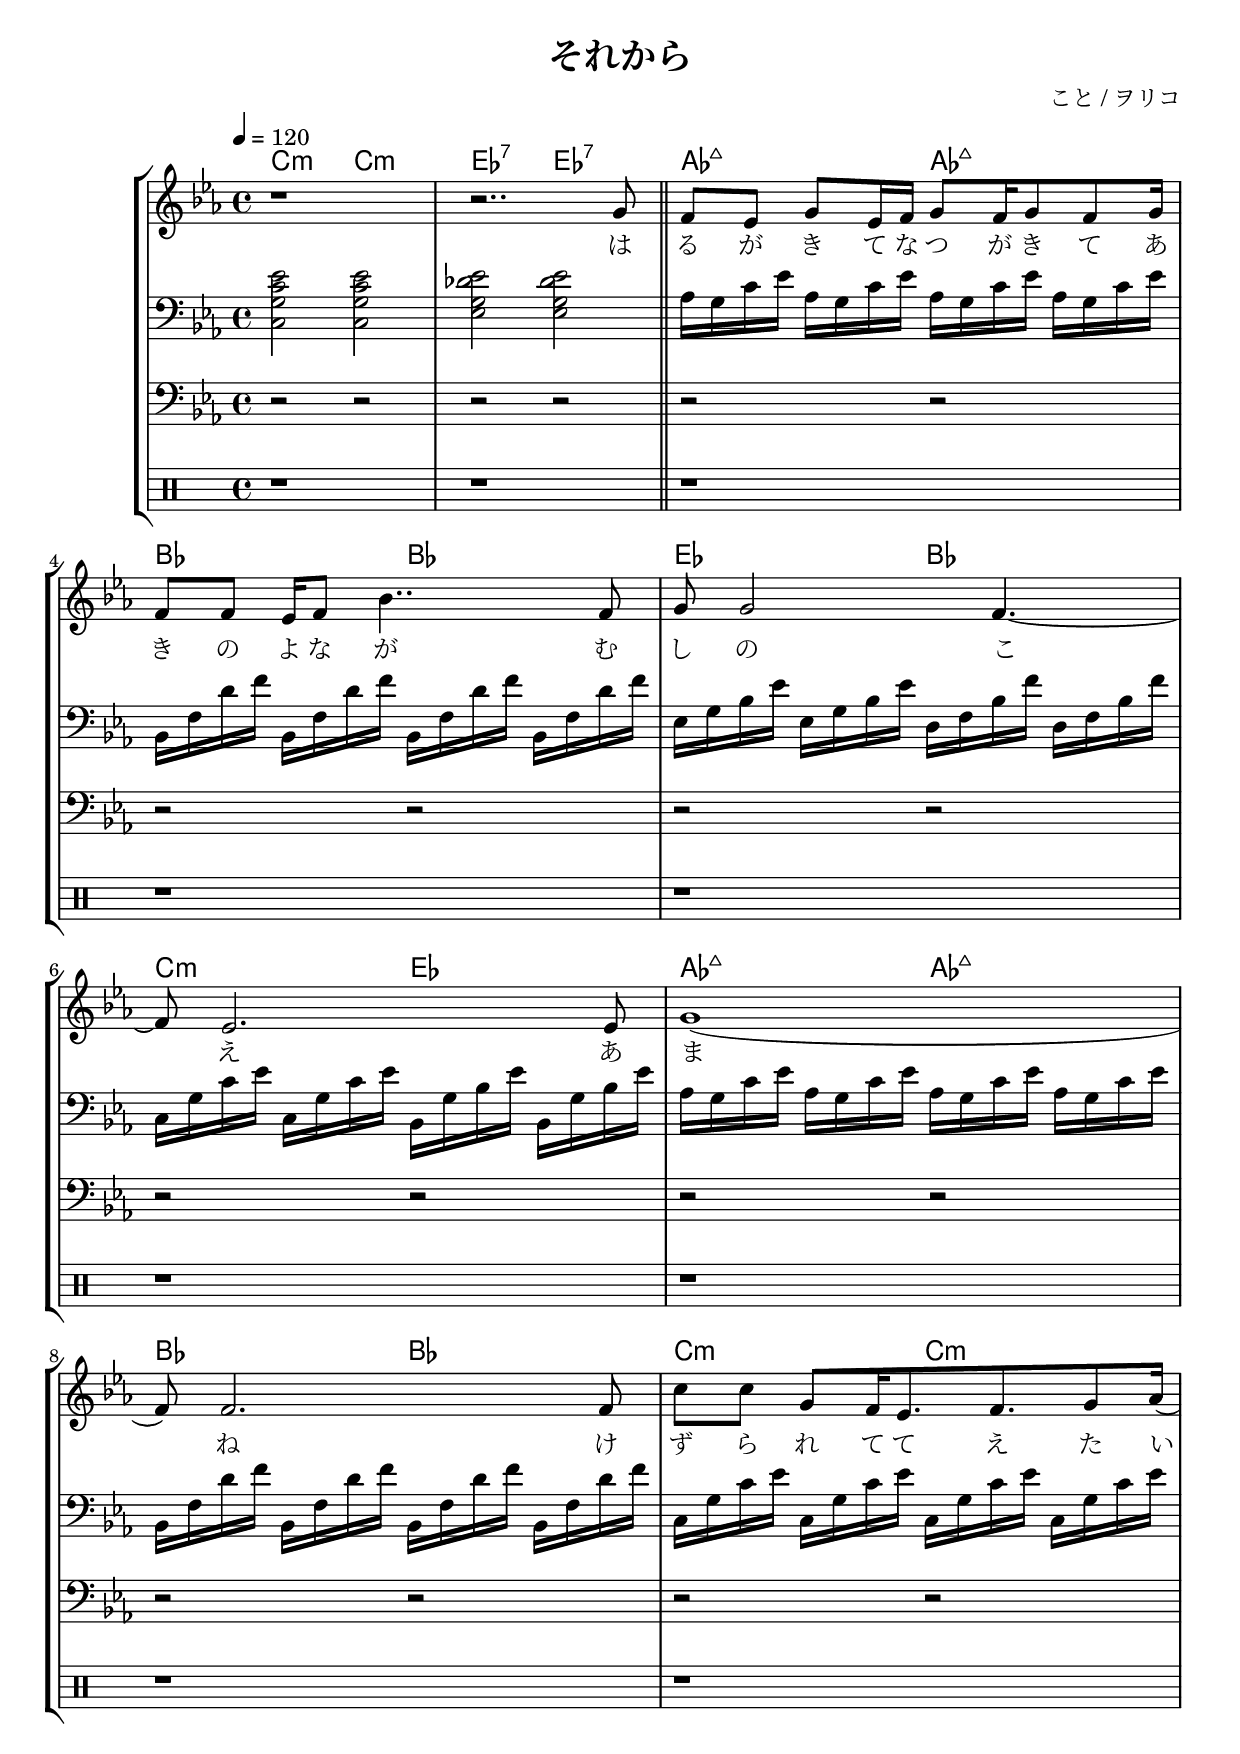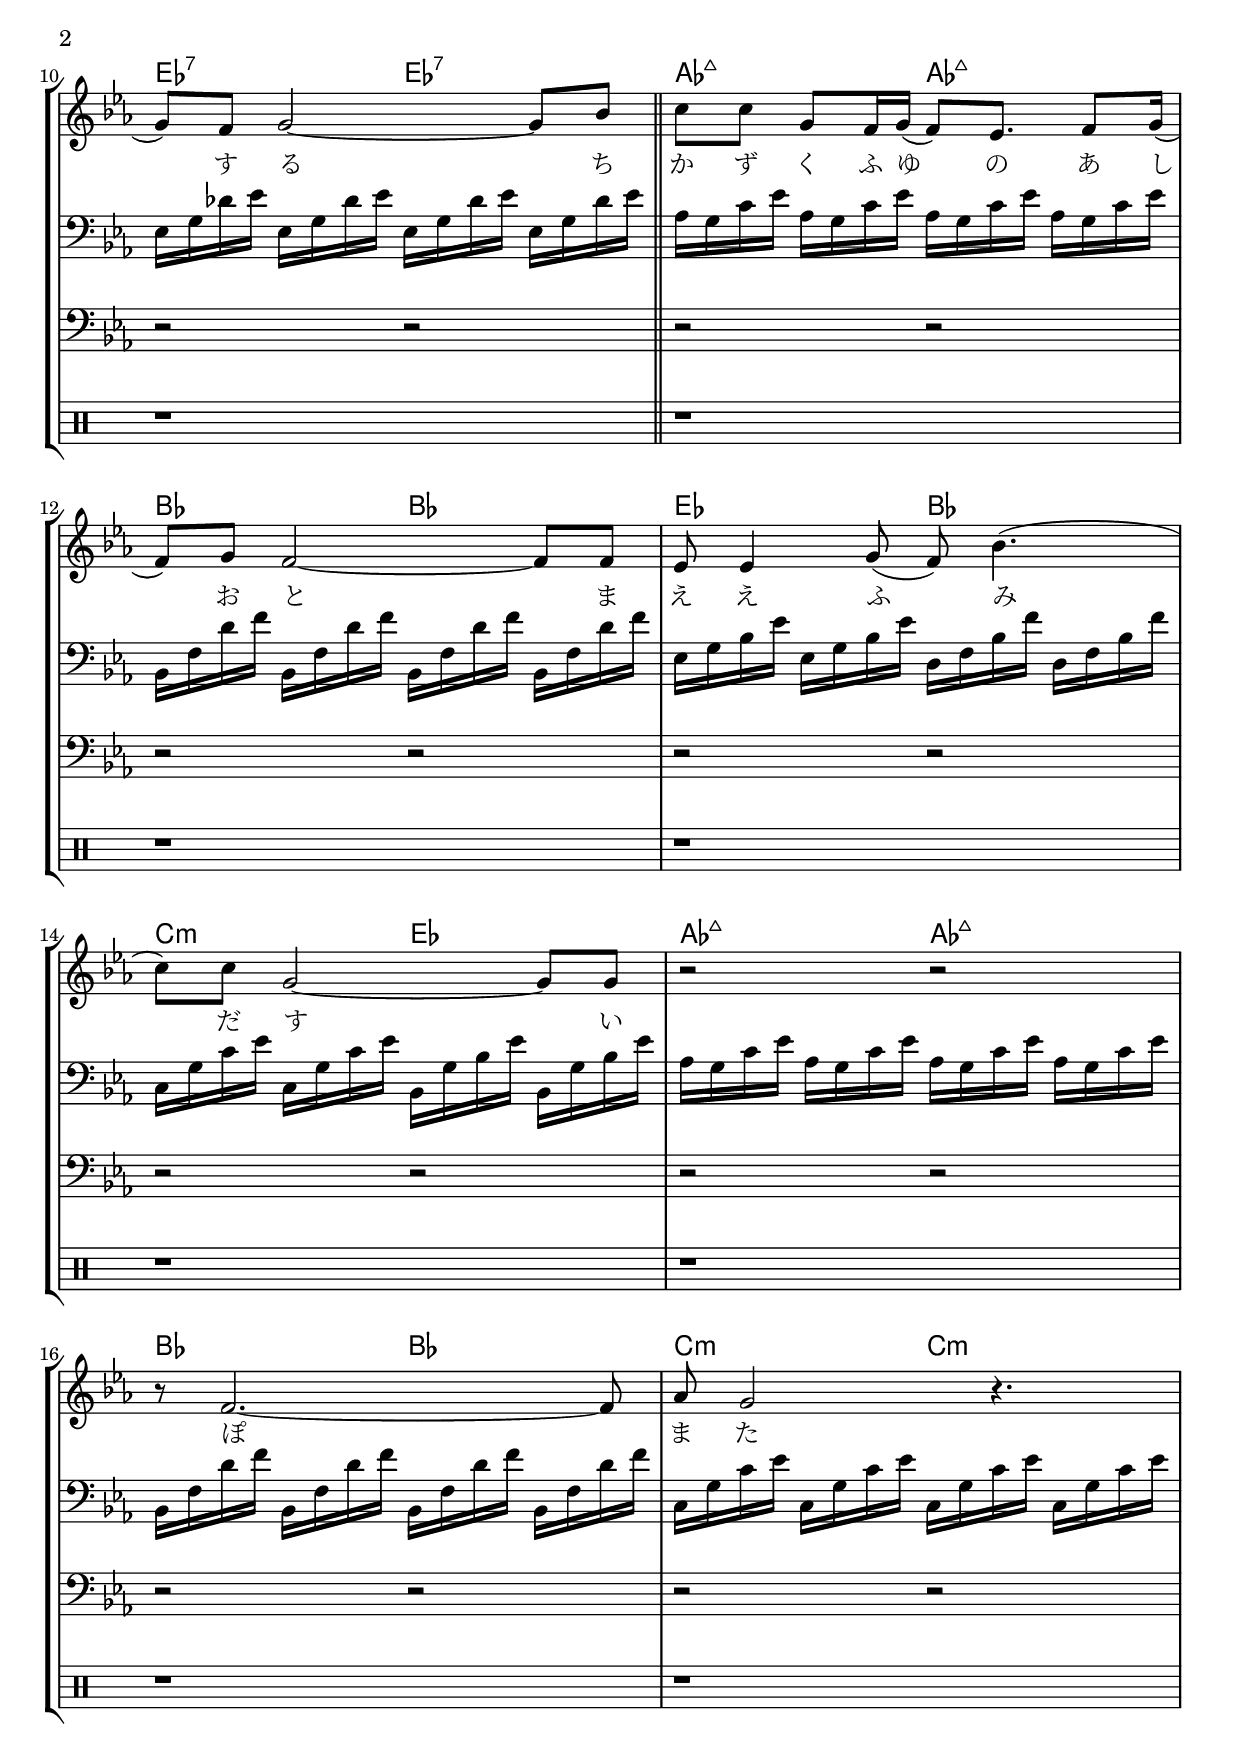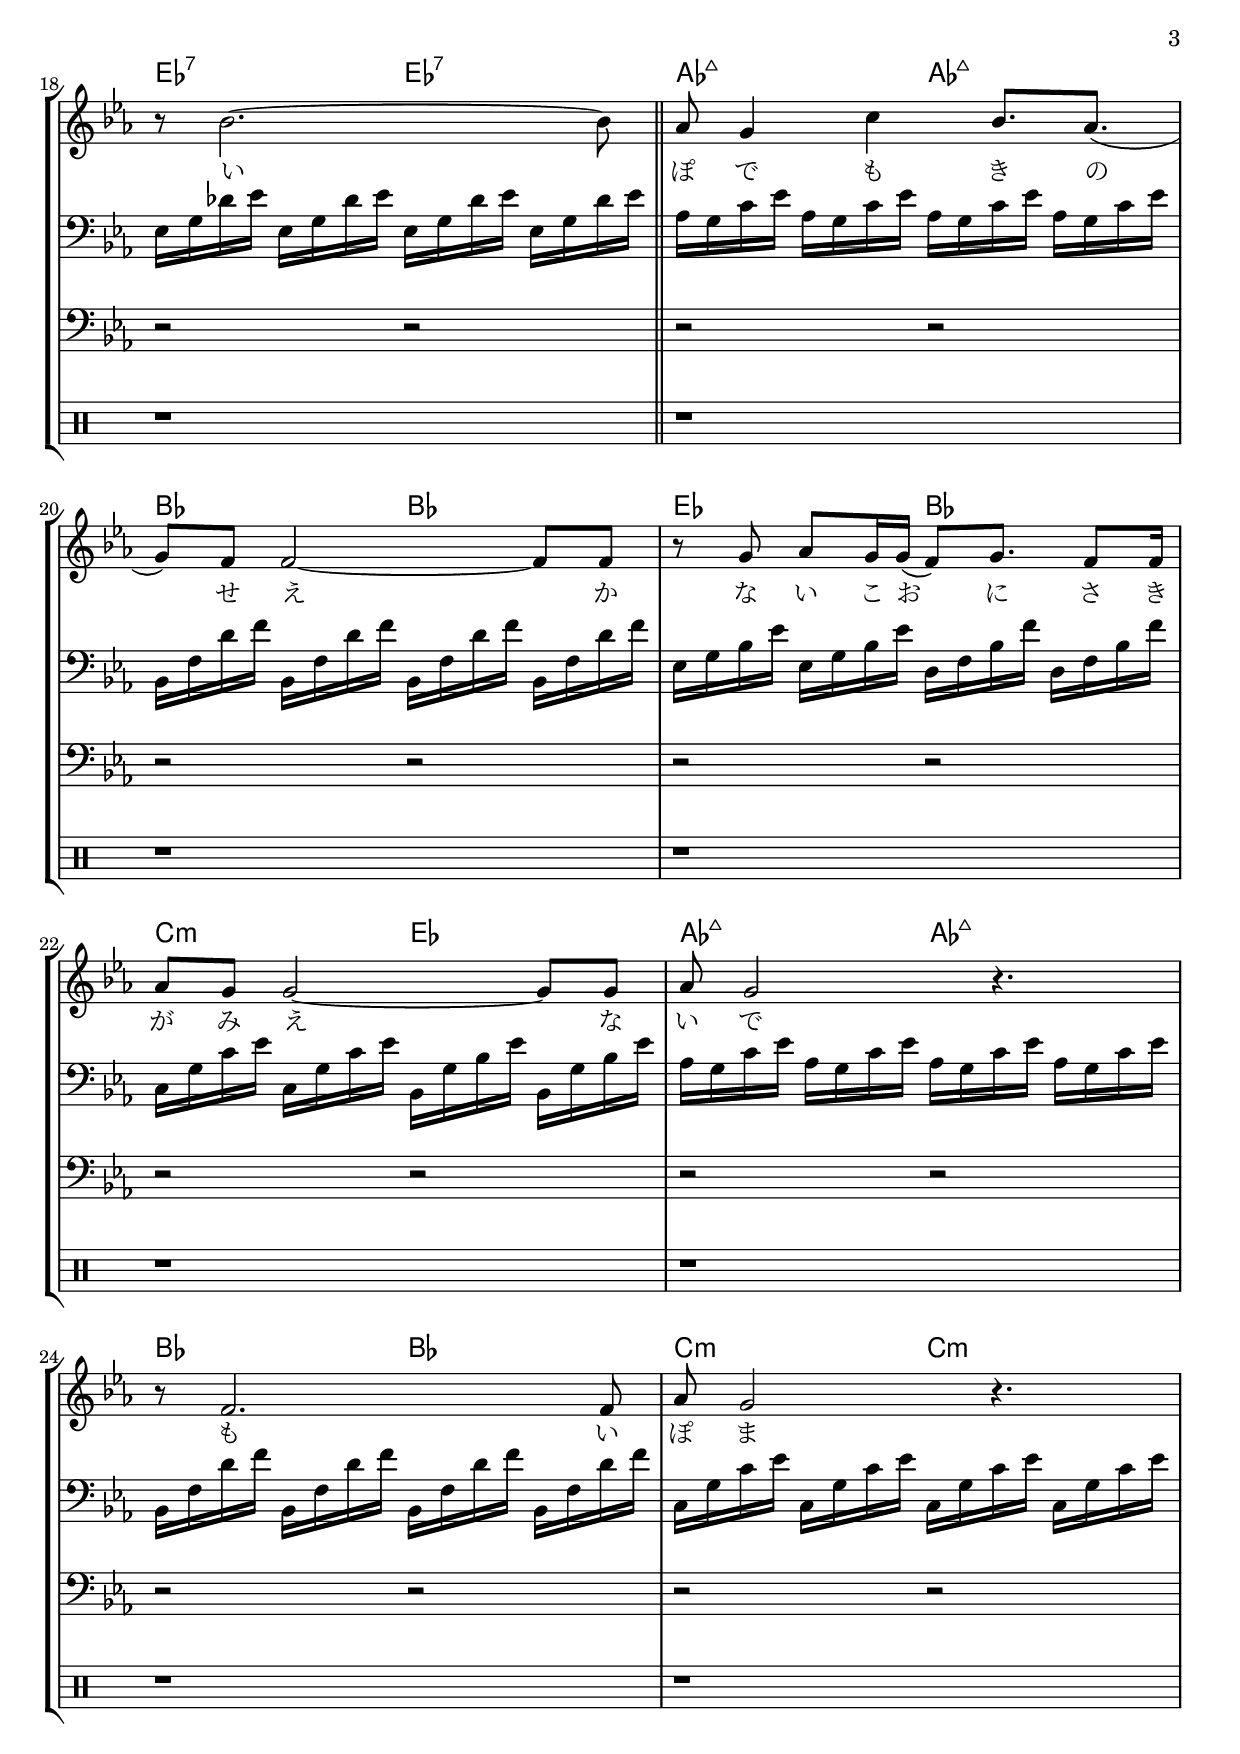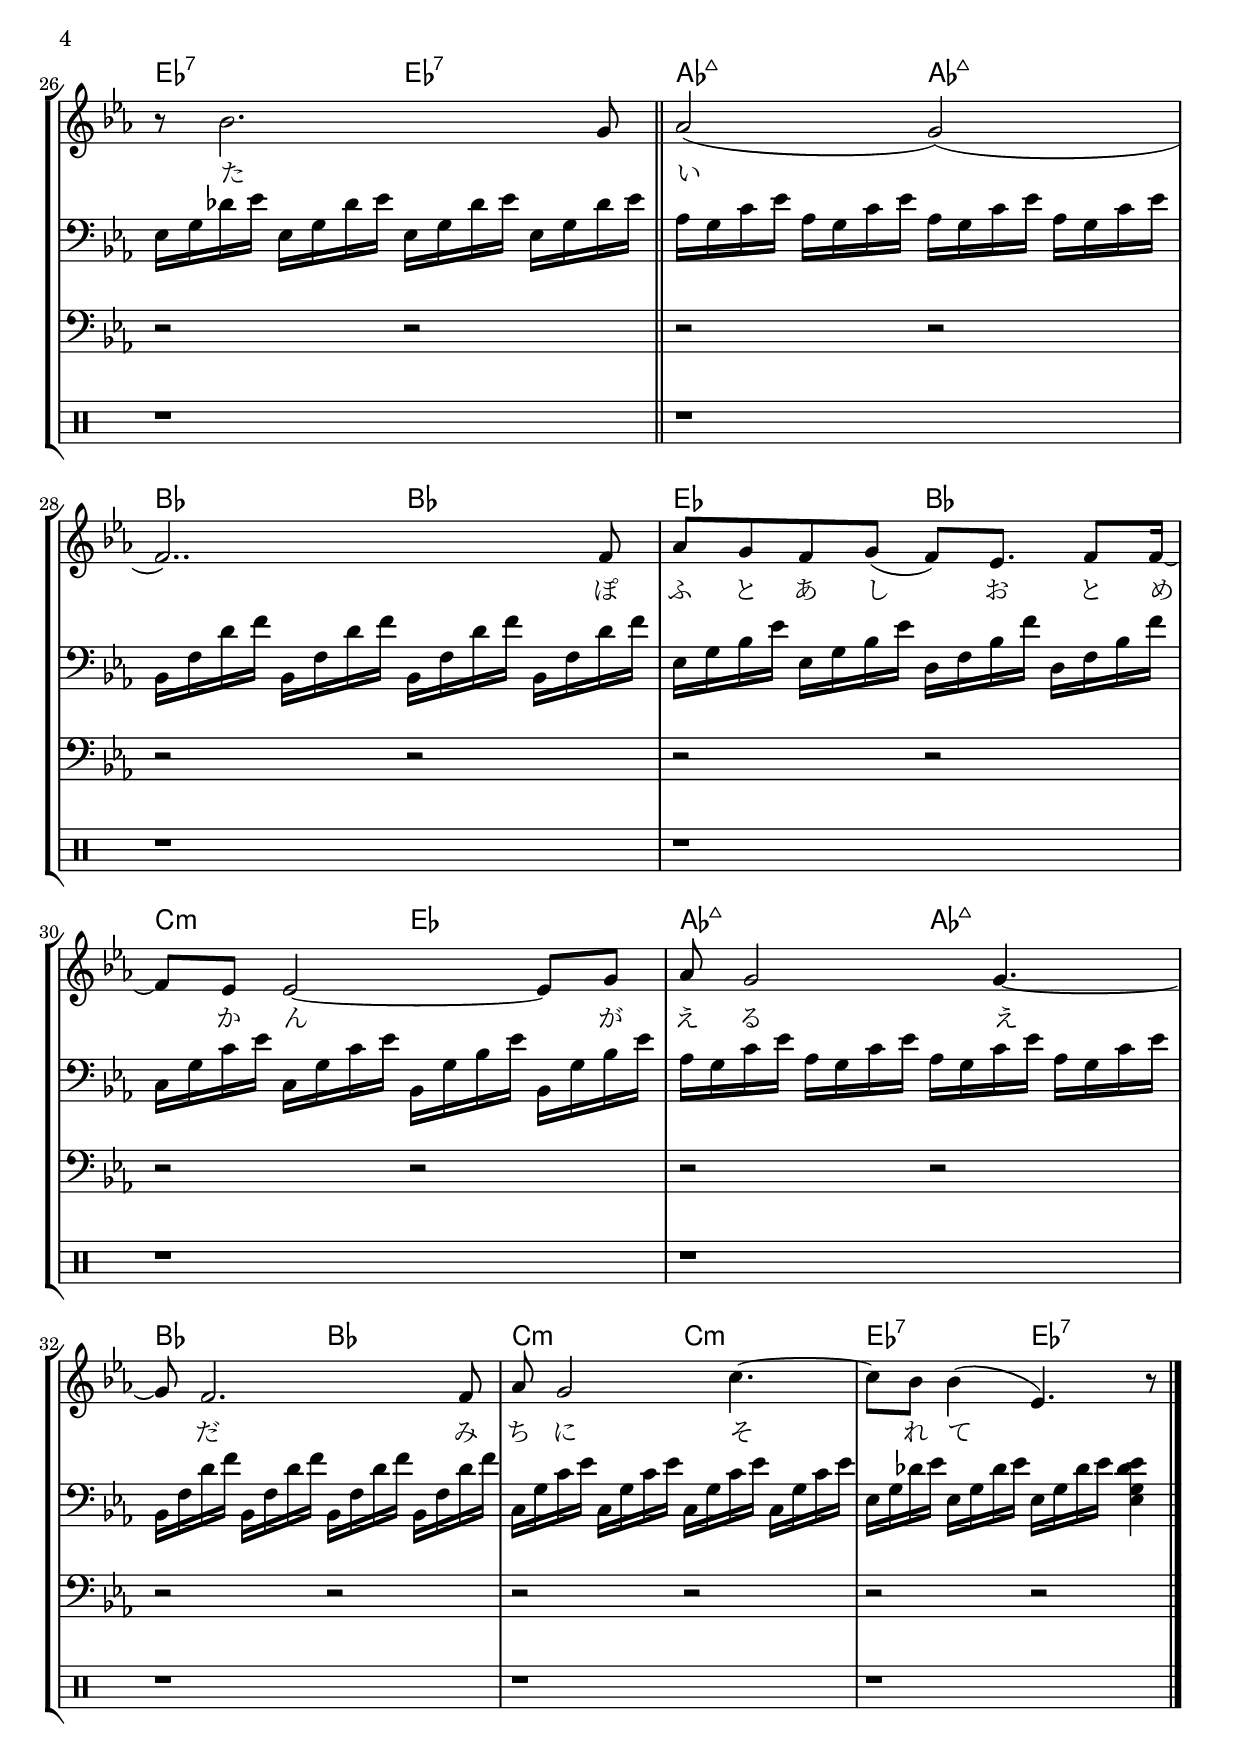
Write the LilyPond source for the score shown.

\version "2.12.1"

\header {
	title = \markup {それから}
	composer = \markup \center-column {"こと / ヲリコ"}
}

harmony = \chordmode {
	c2:m c:m es:7 es:7 

	as:maj7 as:maj7 bes bes es bes c:m es as:maj7 as:maj7 bes bes c:m c:m es:7 es:7 

	as:maj7 as:maj7 bes bes es bes c:m es as:maj7 as:maj7 bes bes c:m c:m es:7 es:7 

	as:maj7 as:maj7 bes bes es bes c:m es as:maj7 as:maj7 bes bes c:m c:m es:7 es:7 

	as:maj7 as:maj7 bes bes es bes c:m es as:maj7 as:maj7 bes bes c:m c:m es:7 es:7 
}

melody = {
	\key es \major
	\tempo 4 = 120
	r1 | r2.. 
	\set Staff.midiInstrument = #"fss0.35"
	g'8 
	f'8  es'8  g'8  es'16  f'16  g'8  f'16  g'8  f'8  g'16 
	f'8  f'8  es'16  f'8  bes'4..  f'8 
	g'8  g'2  f'4.~ 
	f'8  es'2.  es'8 
	g'1 
	(f'8)  f'2.  f'8 
	c''8  c''8  g'8  f'16  es'8.  f'8.  g'8  as'16 
	(g'8)  f'8  g'2~g'8  	\set Staff.midiInstrument = #"fss0.35"
	bes'8 
	c''8  c''8  g'8  f'16  g'16  (f'8)  es'8.  f'8  g'16 
	(f'8)  g'8  f'2~f'8  f'8 
	es'8  es'4  g'8  (f'8)  bes'4. 
	(c''8)  c''8  g'2~g'8  g'8 
	r2  r2~ 
	r8  f'2.  f'8 
	as'8  g'2  r4.~ 
	r8  bes'2.  	\set Staff.midiInstrument = #"fss0.35"
	bes'8 
	as'8  g'4  c''4  bes'8.  as'8. 
	(g'8)  f'8  f'2~f'8  f'8 
	r8  g'8  as'8  g'16  g'16  (f'8)  g'8.  f'8  f'16 
	as'8  g'8  g'2~g'8  g'8 
	as'8  g'2  r4. 
	r8  f'2.  f'8 
	as'8  g'2  r4.~ 
	r8  bes'2.  	\set Staff.midiInstrument = #"fss0.35"
	g'8 
	as'2  (g'2) 
	(f'2..)  f'8 
	as'8  g'8  f'8  g'8  (f'8)  es'8.  f'8  f'16~ 
	f'8  es'8  es'2~es'8  g'8 
	as'8  g'2  g'4.~ 
	g'8  f'2.  f'8 
	as'8  g'2  c''4.~ 
	c''8  bes'8  bes'4  (es'4.)  	r8 	\bar "|."
}

words = \lyricmode {
	
	は  る  が  き  て  な  つ  が  き  て  あ  き  の  よ  な  が  む  し  の  こ  え  あ  ま  ね  け  ず  ら  れ  て  て  え  た  い  す  る  
	ち  か  ず  く  ふ  ゆ  の  あ  し  お  と  ま  え  え  ふ  み  だ  す  い  ぽ  ま  た  い  ぽ  
	で  も  き  の  せ  え  か  な  い  こ  お  に  さ  き  が  み  え  な  い  で  も  い  ぽ  ま  た  い  ぽ  
	ふ  と  あ  し  お  と  め  か  ん  が  え  る  え  だ  み  ち  に  そ  れ  て  み  よ  お  
}

tempochange = {
	\tempo 4 = 120
	r1 | r1 \bar "||"
	\tempo 4 = 120
	r1 | r1 | r1 | r1 | r1 | r1 | r1 | r1 \bar "||"
	\tempo 4 = 120
	r1 | r1 | r1 | r1 | r1 | r1 | r1 | r1 \bar "||"
	\tempo 4 = 120
	r1 | r1 | r1 | r1 | r1 | r1 | r1 | r1 \bar "||"
	\tempo 4 = 120
	r1 | r1 | r1 | r1 | r1 | r1 | r1 | r1 \bar "|."
}

mainacc = {
	\clef bass
	\set Staff.midiInstrument = #"Bird Tweet"
	\key es \major
	\tempo 4 = 120
	<c g c' es'>2
	<c g c' es'>2
	<es g des' es'>2
	<es g des' es'>2
	\bar "||"

	\set Staff.midiInstrument = #"Acoustic Guitar (steel)"
	as16 g c' es' as g c' es'
	as16 g c' es' as g c' es'
	bes,16 f d' f' bes, f d' f'
	bes,16 f d' f' bes, f d' f'
	es16 g bes es' es g bes es'
	d16 f bes f' d f bes f'
	c16 g c' es' c g c' es'
	bes,16 g bes es' bes, g bes es'
	as16 g c' es' as g c' es'
	as16 g c' es' as g c' es'
	bes,16 f d' f' bes, f d' f'
	bes,16 f d' f' bes, f d' f'
	c16 g c' es' c g c' es'
	c16 g c' es' c g c' es'
	es16 g des' es' es g des' es'
	es16 g des' es' es g des' es'
	\bar "||"

	\set Staff.midiInstrument = #"Acoustic Guitar (steel)"
	as16 g c' es' as g c' es'
	as16 g c' es' as g c' es'
	bes,16 f d' f' bes, f d' f'
	bes,16 f d' f' bes, f d' f'
	es16 g bes es' es g bes es'
	d16 f bes f' d f bes f'
	c16 g c' es' c g c' es'
	bes,16 g bes es' bes, g bes es'
	as16 g c' es' as g c' es'
	as16 g c' es' as g c' es'
	bes,16 f d' f' bes, f d' f'
	bes,16 f d' f' bes, f d' f'
	c16 g c' es' c g c' es'
	c16 g c' es' c g c' es'
	es16 g des' es' es g des' es'
	es16 g des' es' es g des' es'
	\bar "||"

	\set Staff.midiInstrument = #"Acoustic Guitar (steel)"
	as16 g c' es' as g c' es'
	as16 g c' es' as g c' es'
	bes,16 f d' f' bes, f d' f'
	bes,16 f d' f' bes, f d' f'
	es16 g bes es' es g bes es'
	d16 f bes f' d f bes f'
	c16 g c' es' c g c' es'
	bes,16 g bes es' bes, g bes es'
	as16 g c' es' as g c' es'
	as16 g c' es' as g c' es'
	bes,16 f d' f' bes, f d' f'
	bes,16 f d' f' bes, f d' f'
	c16 g c' es' c g c' es'
	c16 g c' es' c g c' es'
	es16 g des' es' es g des' es'
	es16 g des' es' es g des' es'
	\bar "||"

	\set Staff.midiInstrument = #"Acoustic Guitar (steel)"
	as16 g c' es' as g c' es'
	as16 g c' es' as g c' es'
	bes,16 f d' f' bes, f d' f'
	bes,16 f d' f' bes, f d' f'
	es16 g bes es' es g bes es'
	d16 f bes f' d f bes f'
	c16 g c' es' c g c' es'
	bes,16 g bes es' bes, g bes es'
	as16 g c' es' as g c' es'
	as16 g c' es' as g c' es'
	bes,16 f d' f' bes, f d' f'
	bes,16 f d' f' bes, f d' f'
	c16 g c' es' c g c' es'
	c16 g c' es' c g c' es'
	es16 g des' es' es g des' es'
	es16 g des' es' <es g des' es'>4
	\bar "|."
}

subacc = {
	\clef bass
	\set Staff.midiInstrument = #"Acoustic grand"
	\key es \major
	\tempo 4 = 120
	r2
	r2
	r2
	r2
	\bar "||"

	\set Staff.midiInstrument = #"Acoustic grand"
	r2
	r2
	r2
	r2
	r2
	r2
	r2
	r2
	r2
	r2
	r2
	r2
	r2
	r2
	r2
	r2
	\bar "||"

	\set Staff.midiInstrument = #"Acoustic grand"
	r2
	r2
	r2
	r2
	r2
	r2
	r2
	r2
	r2
	r2
	r2
	r2
	r2
	r2
	r2
	r2
	\bar "||"

	\set Staff.midiInstrument = #"Acoustic grand"
	r2
	r2
	r2
	r2
	r2
	r2
	r2
	r2
	r2
	r2
	r2
	r2
	r2
	r2
	r2
	r2
	\bar "||"

	\set Staff.midiInstrument = #"Acoustic grand"
	r2
	r2
	r2
	r2
	r2
	r2
	r2
	r2
	r2
	r2
	r2
	r2
	r2
	r2
	r2
	r2
	\bar "|."
}

percA = {
	\drummode {
	r1 |r1 \bar "||"
	r1 |r1 |r1 |r1 |r1 |r1 |r1 |r1 \bar "||"
	r1 |r1 |r1 |r1 |r1 |r1 |r1 |r1 \bar "||"
	r1 |r1 |r1 |r1 |r1 |r1 |r1 |r1 \bar "||"
	r1 |r1 |r1 |r1 |r1 |r1 |r1 |r1 \bar "|."
	}
}

percB = {
	\drummode {
	r1 |r1 \bar "||"
	r1 |r1 |r1 |r1 |r1 |r1 |r1 |r1 \bar "||"
	r1 |r1 |r1 |r1 |r1 |r1 |r1 |r1 \bar "||"
	r1 |r1 |r1 |r1 |r1 |r1 |r1 |r1 \bar "||"
	r1 |r1 |r1 |r1 |r1 |r1 |r1 |r1 \bar "|."
	}
}

percC = {
	\drummode {
	r1 |r1 \bar "||"
	r1 |r1 |r1 |r1 |r1 |r1 |r1 |r1 \bar "||"
	r1 |r1 |r1 |r1 |r1 |r1 |r1 |r1 \bar "||"
	r1 |r1 |r1 |r1 |r1 |r1 |r1 |r1 \bar "||"
	r1 |r1 |r1 |r1 |r1 |r1 |r1 |r1 \bar "|."
	}
}

percD = {
	\drummode {
	r1 |r1 \bar "||"
	r1 |r1 |r1 |r1 |r1 |r1 |r1 |r1 \bar "||"
	r1 |r1 |r1 |r1 |r1 |r1 |r1 |r1 \bar "||"
	r1 |r1 |r1 |r1 |r1 |r1 |r1 |r1 \bar "||"
	r1 |r1 |r1 |r1 |r1 |r1 |r1 |r1 \bar "|."
	}
}

percE = {
	\drummode {
	r1 |r1 \bar "||"
	r1 |r1 |r1 |r1 |r1 |r1 |r1 |r1 \bar "||"
	r1 |r1 |r1 |r1 |r1 |r1 |r1 |r1 \bar "||"
	r1 |r1 |r1 |r1 |r1 |r1 |r1 |r1 \bar "||"
	r1 |r1 |r1 |r1 |r1 |r1 |r1 |r1 \bar "|."
	}
}

\score {
	<<
		\new StaffGroup <<
			\new ChordNames {\harmony}
			\new Voice = "melody" {\melody}
			\new Lyrics \lyricsto "melody" \words
			\new Staff = "mainacc" {\mainacc}
			\new Staff = "subacc" {\subacc}
			\new DrumStaff <<
				\new DrumVoice {\percA}
				\new DrumVoice {\percB}
				\new DrumVoice {\percC}
				\new DrumVoice {\percD}
				\new DrumVoice {\percE}
			>>
		>>
	>>
	\layout { }
}
